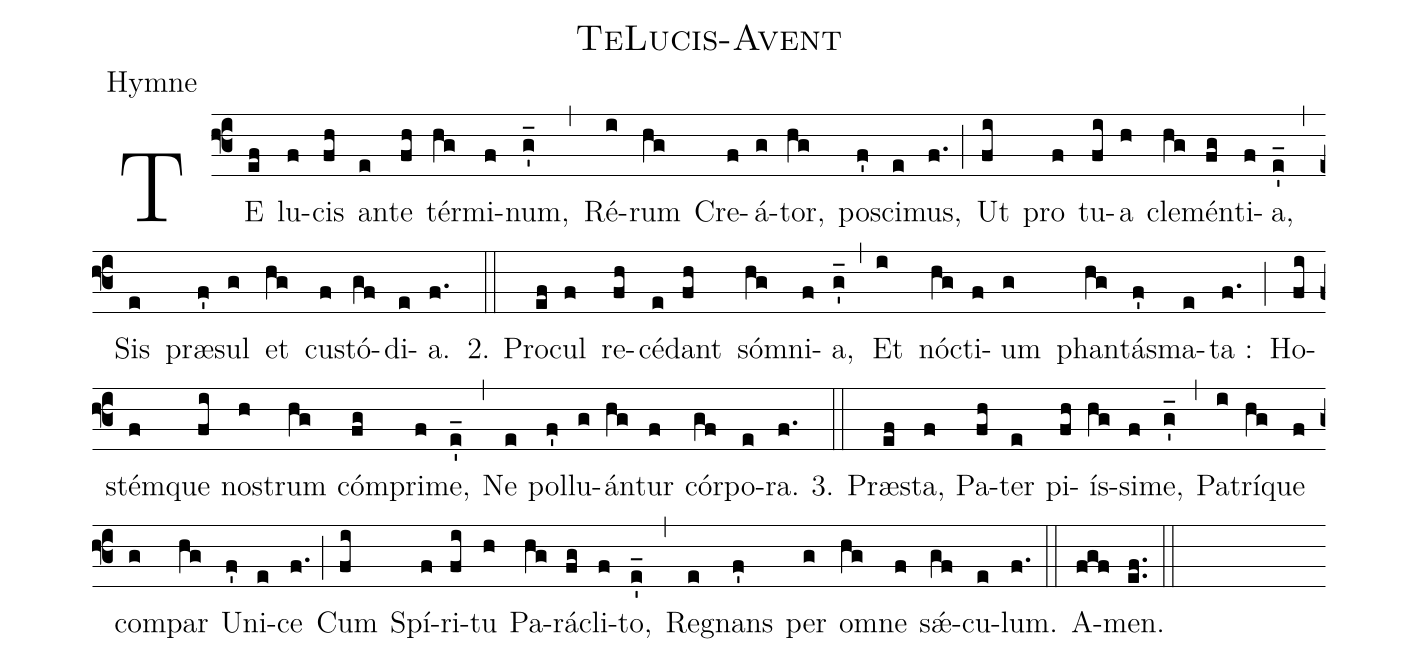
name:TeLucis-Avent;
office-part:Hymne;
%%
(f3) TE(ef) lu(f)cis(fh) an(e)te(fh) tér(hg)mi(f)num,(g'_) (,)
Ré(i)rum(hg) Cre(f)á(g)tor,(hg) po(f')sci(e)mus,(f.) (;)
Ut(fi) pro(f) tu(fi)a(h) cle(hg)mén(fg)ti(f)a,(e'_) (,)
Sis(e) præ(f')sul(g) et(hg) cu(f)stó(gf)di(e)a.(f.) (::)

2. Pr{o}(ef)cul(f) re(fh)cé(e)dant(fh) só(hg)mni(f)a,(g'_) (,)
Et(i) nó(hg)cti(f)um(g) phan(hg)tás(f')ma(e)ta :(f.) (;)
Ho(fi)stém(f)que(fi) no(h)strum(hg) cóm(fg)pri(f)me,(e'_) (,)
Ne(e) pol(f')lu(g)án(hg)tur(f) cór(gf)po(e)ra.(f.) (::)

3. Præ(ef)sta,(f) Pa(fh)ter(e) pi(fh)ís(hg)si(f)me,(g'_) (,)
Pa(i)trí(hg)que(f) com(g)par(hg) U(f')ni(e)ce(f.) (;)
Cum(fi) Spí(f)ri(fi)tu(h) Pa(hg)rá(fg)cli(f)to,(e'_) (,)
Re(e)gnans(f') per(g) o(hg)mne(f) s{<sp>'ae</sp>}(gf)cu(e)lum.(f.) (::)

A(fgf)men.(ef..) (::)
